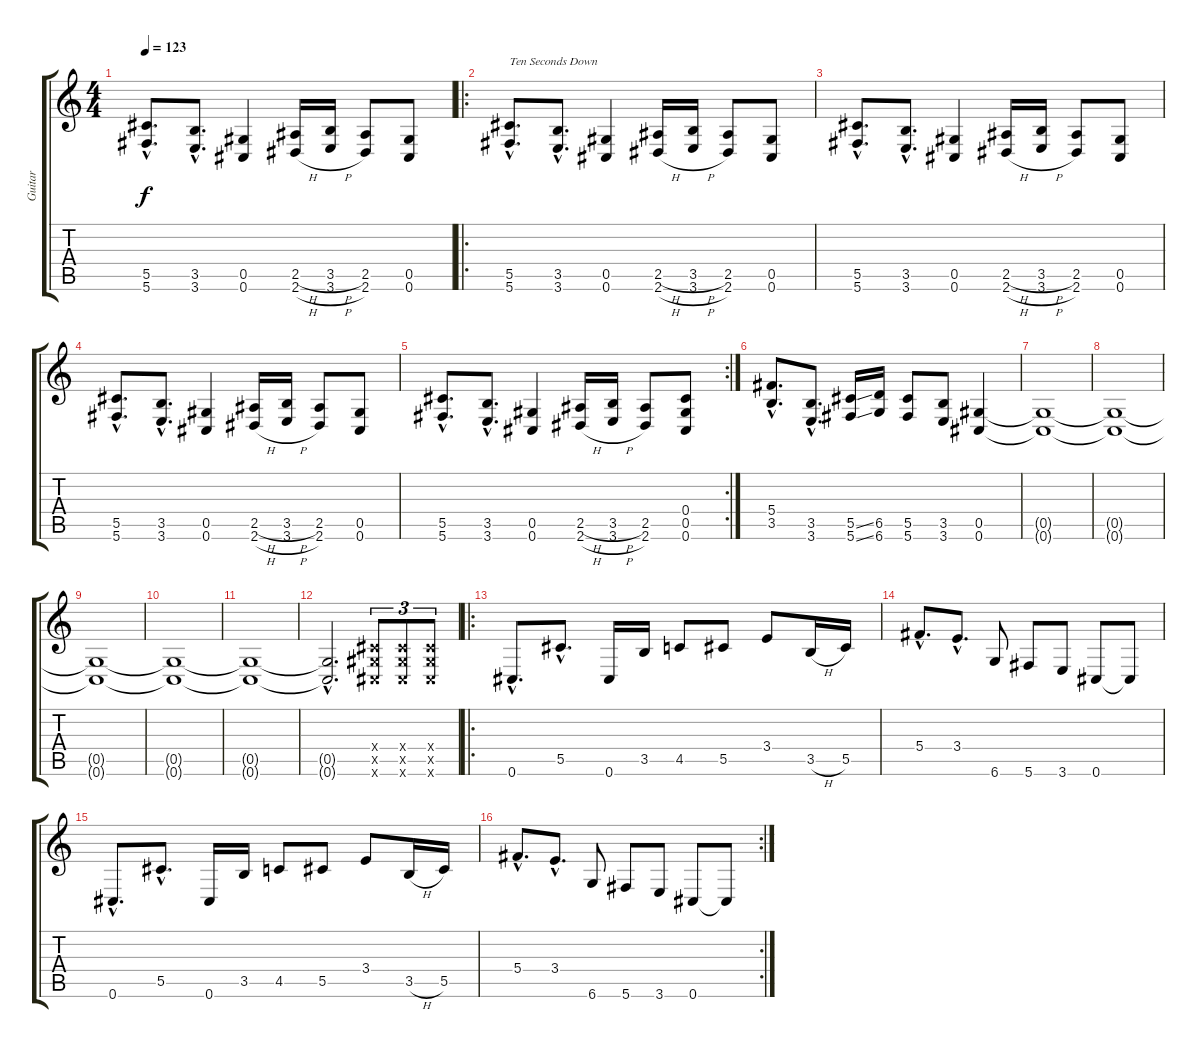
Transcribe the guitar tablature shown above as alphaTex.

\track ("Guitar" "Guitar") {instrument distortionguitar}
\staff {score tabs}
\tuning (Eb4 Bb3 Gb3 Db3 Ab2 Db2) {hide}
\ts (4 4)
\tempo 123
\clef g2
\ks c
(5.5{hac} 5.6{hac}).8{d dy f} (3.5{hac} 3.6{hac}).8{d} (0.5 0.6).4 (2.5{h} 2.6{h}).16 (3.5{h} 3.6{h}).16 (2.5 2.6).8 (0.5 0.6).8 |
\ro
(5.5{hac} 5.6{hac}).8{d txt "Ten Seconds Down"} (3.5{hac} 3.6{hac}).8{d} (0.5 0.6).4 (2.5{h} 2.6{h}).16 (3.5{h} 3.6{h}).16 (2.5 2.6).8 (0.5 0.6).8 |
(5.5{hac} 5.6{hac}).8{d} (3.5{hac} 3.6{hac}).8{d} (0.5 0.6).4 (2.5{h} 2.6{h}).16 (3.5{h} 3.6{h}).16 (2.5 2.6).8 (0.5 0.6).8 |
(5.5{hac} 5.6{hac}).8{d} (3.5{hac} 3.6{hac}).8{d} (0.5 0.6).4 (2.5{h} 2.6{h}).16 (3.5{h} 3.6{h}).16 (2.5 2.6).8 (0.5 0.6).8 |
\rc 2
(5.5{hac} 5.6{hac}).8{d} (3.5{hac} 3.6{hac}).8{d} (0.5 0.6).4 (2.5{h} 2.6{h}).16 (3.5{h} 3.6{h}).16 (2.5 2.6).8 (0.4 0.5 0.6).8 |
(5.4{hac} 3.5{hac}).8{d} (3.5{hac} 3.6{hac}).8{d} (5.5{ss} 5.6{ss}).16 (6.5 6.6).16 (5.5 5.6).8 (3.5 3.6).8 (0.5 0.6).4 |
(0.5{t} 0.6{t}).1 |
(0.5{t} 0.6{t}).1 |
(0.5{t} 0.6{t}).1 |
(0.5{t} 0.6{t}).1 |
(0.5{t} 0.6{t}).1 |
(0.5{hac t} 0.6{hac t}).2{d} (0.4{x} 0.5{x} 0.6{x}).8{tu (3 2)} (0.4{x} 0.5{x} 0.6{x}).8{tu (3 2)} (0.4{x} 0.5{x} 0.6{x}).8{tu (3 2)} |
\ro
0.6{hac}.8{d} 5.5{hac}.8{d} 0.6.16 3.5.16 4.5.8 5.5.8 3.4.8 3.5{h}.16 5.5.16 |
5.4{hac}.8{d} 3.4{hac}.8{d} 6.6.8 5.6.8 3.6.8 0.6.8 0.6{t}.8 |
0.6{hac}.8{d} 5.5{hac}.8{d} 0.6.16 3.5.16 4.5.8 5.5.8 3.4.8 3.5{h}.16 5.5.16 |
\rc 2
5.4{hac}.8{d} 3.4{hac}.8{d} 6.6.8 5.6.8 3.6.8 0.6.8 0.6{t}.8
